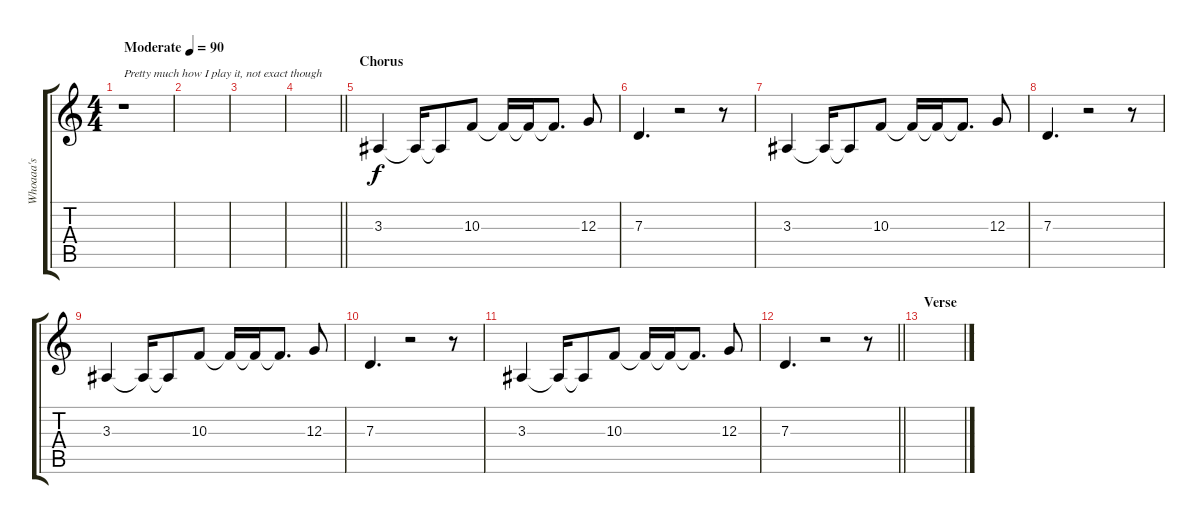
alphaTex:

\track ("Whoaaa's" "Whoaaa's") {instrument choiraahs}
\staff {score tabs}
\tuning (E4 B3 G3 D3 A2 E2) {hide}
\ts (4 4)
\tempo (90 "Moderate")
\clef g2
\ks c
r.1{txt "Pretty much how I play it, not exact though" dy f instrument choiraahs} |
|
|
\barLineRight lightlight
|
\section ("" "Chorus")
3.3.4 3.3{t}.16 3.3{t}.8 10.3.8 10.3{t}.16 10.3{t}.16 10.3{t}.8{d} 12.3.8 |
7.3.4{d} r.2 r.8 |
3.3.4 3.3{t}.16 3.3{t}.8 10.3.8 10.3{t}.16 10.3{t}.16 10.3{t}.8{d} 12.3.8 |
7.3.4{d} r.2 r.8 |
3.3.4 3.3{t}.16 3.3{t}.8 10.3.8 10.3{t}.16 10.3{t}.16 10.3{t}.8{d} 12.3.8 |
7.3.4{d} r.2 r.8 |
3.3.4 3.3{t}.16 3.3{t}.8 10.3.8 10.3{t}.16 10.3{t}.16 10.3{t}.8{d} 12.3.8 |
\barLineRight lightlight
7.3.4{d} r.2 r.8 |
\section ("" "Verse")
